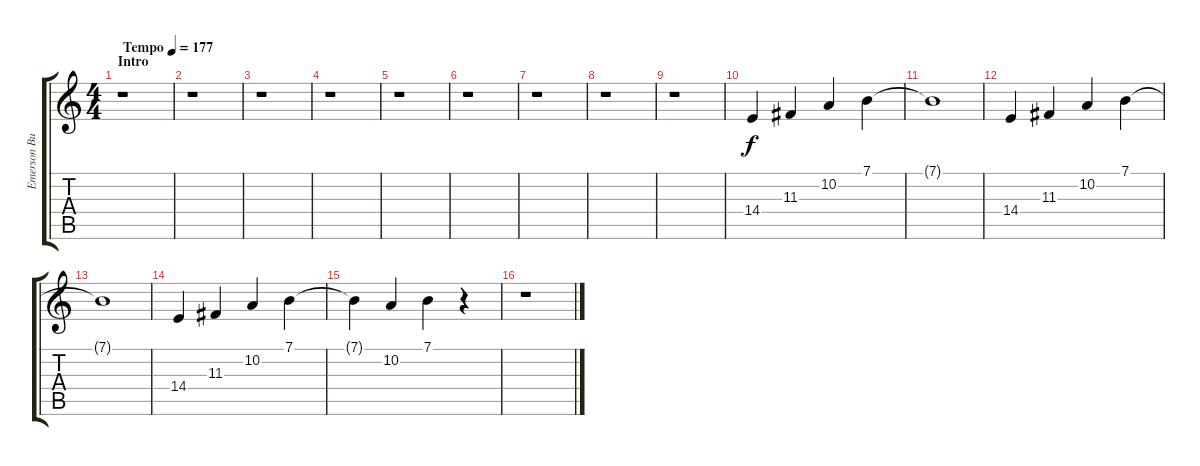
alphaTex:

\track ("Emerson Burton (Keyboard)" "Emerson Bu") {instrument electricpiano1}
\staff {score tabs}
\tuning (E4 B3 G3 D3 A2 E2) {hide}
\ts (4 4)
\section ("" "Intro")
\tempo (177 "Tempo")
\clef g2
\ks c
r.1{dy f instrument electricpiano1} |
r.1 |
r.1 |
r.1 |
r.1 |
r.1 |
r.1 |
r.1 |
r.1 |
14.4.4 11.3.4 10.2.4 7.1.4 |
7.1{t}.1 |
14.4.4 11.3.4 10.2.4 7.1.4 |
7.1{t}.1 |
14.4.4 11.3.4 10.2.4 7.1.4 |
7.1{t}.4 10.2.4 7.1.4 r.4 |
r.1
